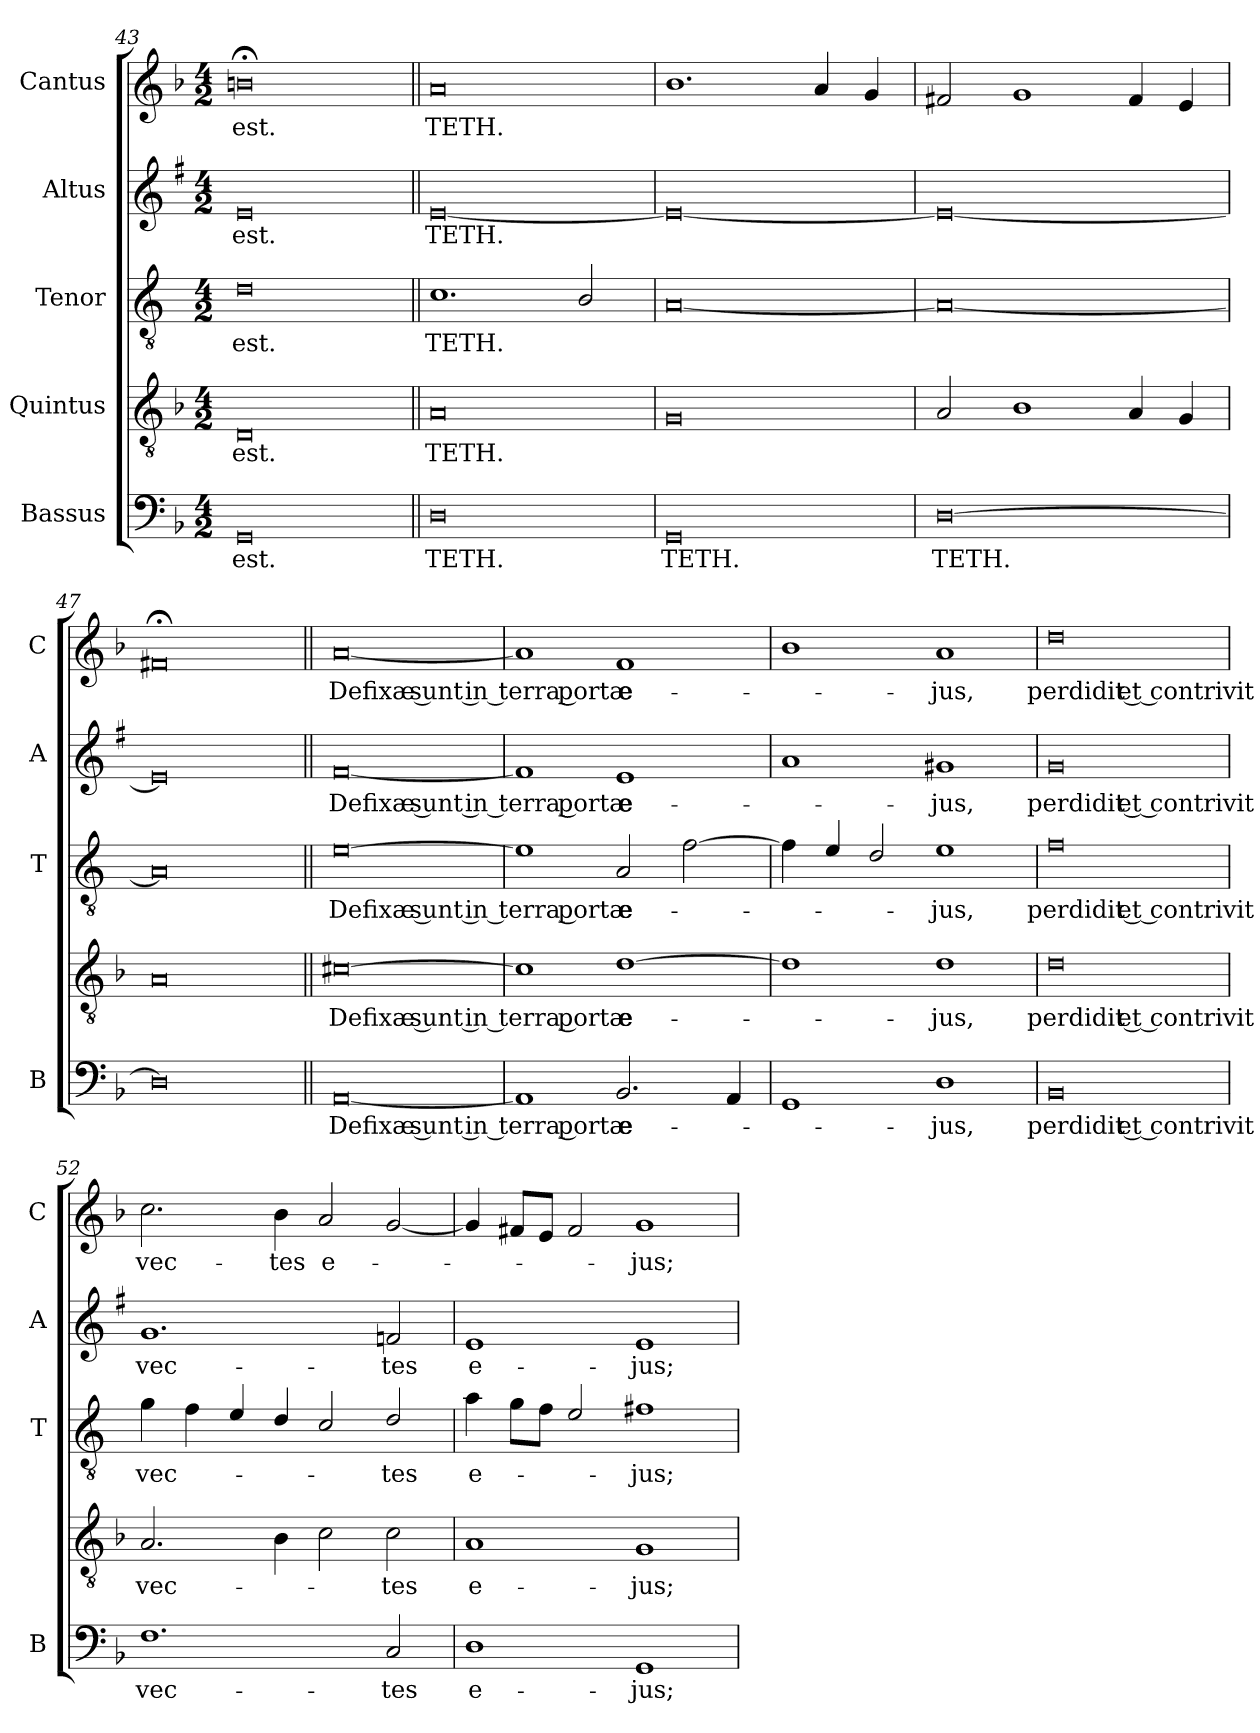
**kern	**text	**kern	**text	**kern	**text	**kern	**text	**kern	**text
*part5	*part5	*part4	*part4	*part3	*part3	*part2	*part2	*part1	*part1
*staff5	*staff5	*staff4	*staff4	*staff3	*staff3	*staff2	*staff2	*staff1	*staff1
*I"Bassus	*	*I"Quintus	*	*I"Tenor	*	*I"Altus	*	*I"Cantus	*
*I'B	*	*	*	*I'T	*	*I'A	*	*I'C	*
*clefF4	*	*clefGv2	*	*clefGv2	*	*clefG2	*	*clefG2	*
*	*	*	*	*ITrd4c7	*	*ITrd1c2	*	*	*
*k[b-]	*	*k[b-]	*	*k[b-]	*	*k[b-]	*	*k[b-]	*
*F:	*	*F:	*	*F:	*	*F:	*	*F:	*
*M4/2	*	*M4/2	*	*M4/2	*	*M4/2	*	*M4/2	*
=43	=43	=43	=43	=43	=43	=43	=43	=43	=43
!	!LO:LY:b	!	!LO:LY:b	!	!LO:LY:b	!	!LO:LY:b	!	!LO:LY:b
0GG	est.	0D	est.	0G	est.	0d	est.	0bn;<	est.
=44||	=44||	=44||	=44||	=44||	=44||	=44||	=44||	=44||	=44||
!	!LO:LY:b	!	!LO:LY:b	!	!LO:LY:b	!	!LO:LY:b	!	!LO:LY:b
0D	TETH.	0A	TETH.	1.F	TETH.	[0d	TETH.	0a	TETH.
.	.	.	.	2E/	.	.	.	.	.
=45	=45	=45	=45	=45	=45	=45	=45	=45	=45
!	!LO:LY:b	!	!	!	!	!	!	!	!
0GG	TETH.	0G	.	[0D	.	0d_	.	1.b-	.
.	.	.	.	.	.	.	.	4a/	.
.	.	.	.	.	.	.	.	4g/	.
=46	=46	=46	=46	=46	=46	=46	=46	=46	=46
!	!LO:LY:b	!	!	!	!	!	!	!	!
[0D	TETH.	2A/	.	0D_	.	0d_	.	2f#X/	.
.	.	1B-	.	.	.	.	.	1g	.
.	.	4A/	.	.	.	.	.	4f#/	.
.	.	4G/	.	.	.	.	.	4e/	.
=47	=47	=47	=47	=47	=47	=47	=47	=47	=47
0D]	.	0A	.	0D]	.	0d]	.	0f#X;<	.
!!LO:PB:g=z
=48||	=48||	=48||	=48||	=48||	=48||	=48||	=48||	=48||	=48||
!	!LO:LY:b	!	!LO:LY:b	!	!LO:LY:b	!	!LO:LY:b	!	!LO:LY:b
[0AA	Defixæ sunt in terra portæ	[0c#X	Defixæ sunt in terra portæ	[0A	Defixæ sunt in terra portæ	[0e	Defixæ sunt in terra portæ	[0a	Defixæ sunt in terra portæ
=49	=49	=49	=49	=49	=49	=49	=49	=49	=49
1AA]	.	1c#]	.	1A]	.	1e]	.	1a]	.
!	!LO:LY:b	!	!LO:LY:b	!	!LO:LY:b	!	!LO:LY:b	!	!LO:LY:b
2.BB-/	e-	[1d	e-	2D/	e-	1d	e-	1f	e-
.	.	.	.	[2B-\	.	.	.	.	.
4AA/	.	.	.	.	.	.	.	.	.
=50	=50	=50	=50	=50	=50	=50	=50	=50	=50
1GG	.	1d]	.	4B-\]	.	1g	.	1b-	.
.	.	.	.	4A/	.	.	.	.	.
.	.	.	.	2G/	.	.	.	.	.
!	!LO:LY:b	!	!LO:LY:b	!	!LO:LY:b	!	!LO:LY:b	!	!LO:LY:b
1D	-jus,	1d	-jus,	1A	-jus,	1f#X	-jus,	1a	-jus,
=51	=51	=51	=51	=51	=51	=51	=51	=51	=51
!	!LO:LY:b	!	!LO:LY:b	!	!LO:LY:b	!	!LO:LY:b	!	!LO:LY:b
0BB-	perdidit et contrivit	0d	perdidit et contrivit	0B-	perdidit et contrivit	0f	perdidit et contrivit	0dd	perdidit et contrivit
!!LO:LB:g=z
=52	=52	=52	=52	=52	=52	=52	=52	=52	=52
!	!LO:LY:b	!	!LO:LY:b	!	!LO:LY:b	!	!LO:LY:b	!	!LO:LY:b
1.F	vec-	2.A/	vec-	4c\	vec-	1.f	vec-	2.cc\	vec-
.	.	.	.	4B-\	.	.	.	.	.
.	.	.	.	4A/	.	.	.	.	.
!	!	!	!	!	!	!	!	!	!LO:LY:b
.	.	4B-\	.	4G/	.	.	.	4b-\	-tes
!	!	!	!	!	!	!	!	!	!LO:LY:b
.	.	2c\	.	2F/	.	.	.	2a/	e-
!	!LO:LY:b	!	!LO:LY:b	!	!LO:LY:b	!	!LO:LY:b	!	!
2C/	-tes	2c\	-tes	2G/	-tes	2e-X/	-tes	[2g/	.
=53	=53	=53	=53	=53	=53	=53	=53	=53	=53
!	!LO:LY:b	!	!LO:LY:b	!	!LO:LY:b	!	!LO:LY:b	!	!
1D	e-	1A	e-	4d\	e-	1d	e-	4g/]	.
.	.	.	.	8c\L	.	.	.	8f#X/L	.
.	.	.	.	8B-\J	.	.	.	8e/J	.
.	.	.	.	2A/	.	.	.	2f#/	.
!	!LO:LY:b	!	!LO:LY:b	!	!LO:LY:b	!	!LO:LY:b	!	!LO:LY:b
1GG	-jus;	1G	-jus;	1Bn	-jus;	1d	-jus;	1g	-jus;
=	=	=	=	=	=	=	=	=	=
*-	*-	*-	*-	*-	*-	*-	*-	*-	*-
